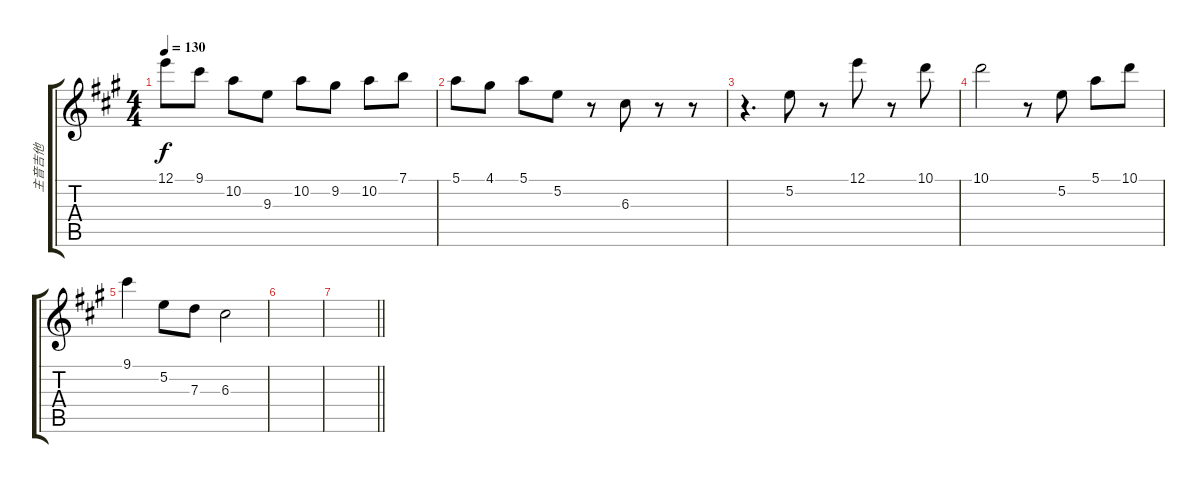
\track ("主音吉他" "主音吉他") {instrument acousticguitarsteel}
\staff {score tabs}
\tuning (E4 B3 G3 D3 A2 E2) {hide}
\ts (4 4)
\tempo 130
\clef g2
\ks a
12.1.8{dy f} 9.1.8 10.2.8 9.3.8 10.2.8 9.2.8 10.2.8 7.1.8 |
5.1.8 4.1.8 5.1.8 5.2.8 r.8 6.3.8 r.8 r.8 |
r.4{d} 5.2.8 r.8 12.1.8 r.8 10.1.8 |
10.1.2 r.8 5.2.8 5.1.8 10.1.8 |
9.1.4 5.2.8 7.3.8 6.3.2 |
|
\barLineRight lightlight
